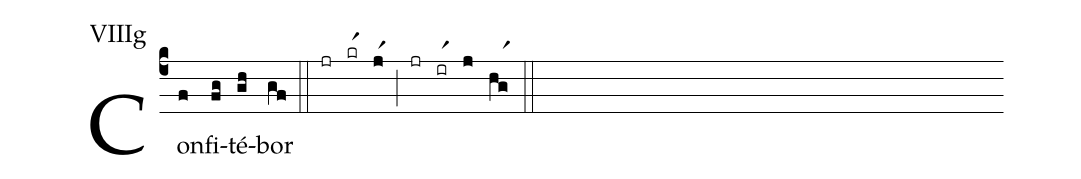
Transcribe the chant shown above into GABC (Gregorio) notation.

annotation: VIIIg;
%%
(c4) Con(f)fi(fg)té(gh)bor(gf) (::) (jr)(krr1)(jr1)(;)(jr)(irr1)(j)(hgr1)(::)
